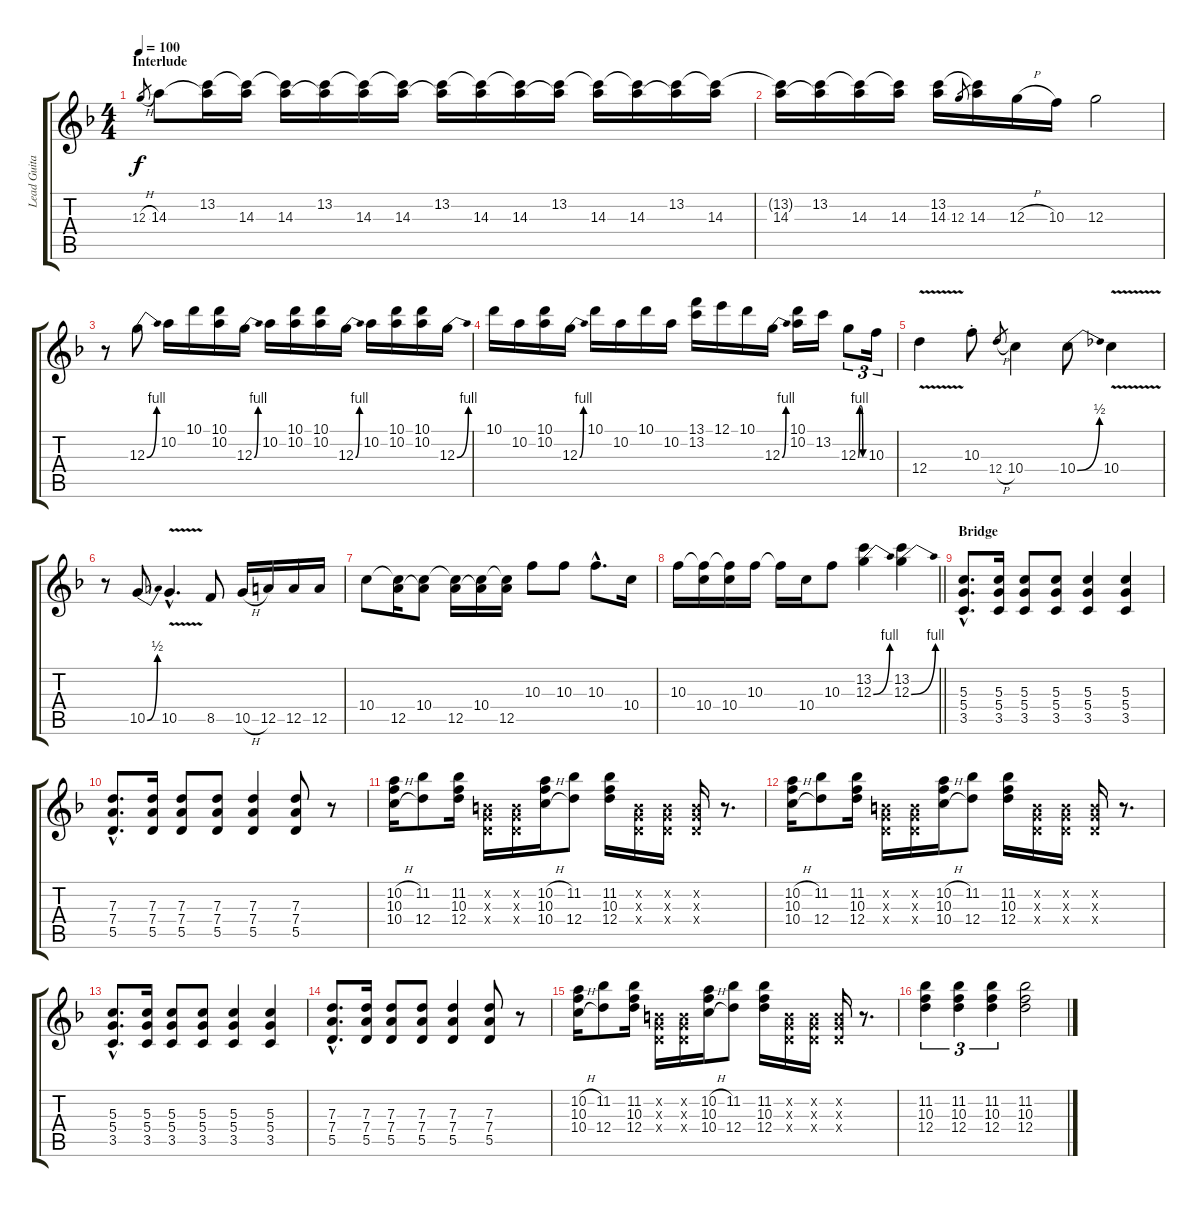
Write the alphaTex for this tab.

\track ("Lead Guitar" "Lead Guita") {instrument distortionguitar}
\staff {score tabs}
\tuning (E4 B3 G3 D3 A2 E2) {hide}
\ts (4 4)
\section ("" "Interlude")
\tempo 100
\clef g2
\ks f
12.3{h}.8{gr dy f} 14.3.8 (13.2 14.3{t}).16 (13.2{t} 14.3).16 (13.2{t} 14.3).16 (13.2 14.3{t}).16 (13.2{t} 14.3).16 (13.2{t} 14.3).16 (13.2 14.3{t}).16 (13.2{t} 14.3).16 (13.2{t} 14.3).16 (13.2 14.3{t}).16 (13.2{t} 14.3).16 (13.2{t} 14.3).16 (13.2 14.3{t}).16 (13.2{t} 14.3).16 |
(13.2{t} 14.3).16 (13.2 14.3{t}).16 (13.2{t} 14.3).16 (13.2{t} 14.3).16 (13.2 14.3).16 12.3.8{gr} (13.2{t} 14.3).16 12.3{h}.16 10.3.16 12.3.2 |
r.8 12.3{be (bend 0 0 60 4)}.8 10.2.16 10.1.16 (10.1 10.2).16 12.3{be (bend 0 0 60 4)}.16 10.2.16 (10.1 10.2).16 (10.1 10.2).16 12.3{be (bend 0 0 60 4)}.16 10.2.16 (10.1 10.2).16 (10.1 10.2).16 12.3{be (bend 0 0 60 4)}.16 |
10.1.16 10.2.16 (10.1 10.2).16 12.3{be (bend 0 0 60 4)}.16 10.1.16 10.2.16 10.1.16 10.2.16 (13.1 13.2).16 12.1.16 10.1.16 12.3{be (bend 0 0 60 4)}.16 (10.1 10.2).16 13.2.16 12.3{be (custom 0 0 15 4 30 4 45 0 60 0)}.8{tu (3 2)} 10.3.16{tu (3 2)} |
12.4{v}.4 10.3{st}.8 12.4{h}.8{gr} 10.4.4 10.4{be (bend 0 0 60 2)}.8 10.4{v}.4 |
r.8 10.5{be (bend 0 0 60 2)}.8 10.5{v hac}.4{d} 8.5.8 10.5{h}.16 12.5.16 12.5.16 12.5.16 |
10.4.8 (10.4{t} 12.5).16 (10.4 12.5{t}).8 (10.4{t} 12.5).16 (10.4 12.5{t}).16 (10.4{t} 12.5).16 10.3.8 10.3.8 10.3{hac}.8{d} 10.4.16 |
\barLineRight lightlight
10.3.16 (10.3{t} 10.4).16 (10.3{t} 10.4).16 10.3.16 10.3{t}.16 10.4.16 10.3.8 (13.2 12.3{be (bend 0 0 60 4)}).4 (13.2 12.3{be (bend 0 0 60 4)}).4 |
\section ("" "Bridge")
(5.3{hac} 5.4{hac} 3.5{hac}).8{d} (5.3 5.4 3.5).16 (5.3 5.4 3.5).8 (5.3 5.4 3.5).8 (5.3 5.4 3.5).4 (5.3 5.4 3.5).4 |
(7.3{hac} 7.4{hac} 5.5{hac}).8{d} (7.3 7.4 5.5).16 (7.3 7.4 5.5).8 (7.3 7.4 5.5).8 (7.3 7.4 5.5).4 (7.3 7.4 5.5).8 r.8 |
(10.2{h} 10.3 10.4{h}).16 (11.2 12.4).8 (11.2 10.3 12.4).16 (0.2{x} 0.3{x} 0.4{x}).16 (0.2{x} 0.3{x} 0.4{x}).16 (10.2{h} 10.3 10.4{h}).16 (11.2 12.4).8 (11.2 10.3 12.4).16 (0.2{x} 0.3{x} 0.4{x}).16 (0.2{x} 0.3{x} 0.4{x}).16 (0.2{x} 0.3{x} 0.4{x}).16 r.8{d} |
(10.2{h} 10.3 10.4{h}).16 (11.2 12.4).8 (11.2 10.3 12.4).16 (0.2{x} 0.3{x} 0.4{x}).16 (0.2{x} 0.3{x} 0.4{x}).16 (10.2{h} 10.3 10.4{h}).16 (11.2 12.4).8 (11.2 10.3 12.4).16 (0.2{x} 0.3{x} 0.4{x}).16 (0.2{x} 0.3{x} 0.4{x}).16 (0.2{x} 0.3{x} 0.4{x}).16 r.8{d} |
(5.3{hac} 5.4{hac} 3.5{hac}).8{d} (5.3 5.4 3.5).16 (5.3 5.4 3.5).8 (5.3 5.4 3.5).8 (5.3 5.4 3.5).4 (5.3 5.4 3.5).4 |
(7.3{hac} 7.4{hac} 5.5{hac}).8{d} (7.3 7.4 5.5).16 (7.3 7.4 5.5).8 (7.3 7.4 5.5).8 (7.3 7.4 5.5).4 (7.3 7.4 5.5).8 r.8 |
(10.2{h} 10.3 10.4{h}).16 (11.2 12.4).8 (11.2 10.3 12.4).16 (0.2{x} 0.3{x} 0.4{x}).16 (0.2{x} 0.3{x} 0.4{x}).16 (10.2{h} 10.3 10.4{h}).16 (11.2 12.4).8 (11.2 10.3 12.4).16 (0.2{x} 0.3{x} 0.4{x}).16 (0.2{x} 0.3{x} 0.4{x}).16 (0.2{x} 0.3{x} 0.4{x}).16 r.8{d} |
(11.2 10.3 12.4).4{tu (3 2)} (11.2 10.3 12.4).4{tu (3 2)} (11.2 10.3 12.4).4{tu (3 2)} (11.2 10.3 12.4).2
